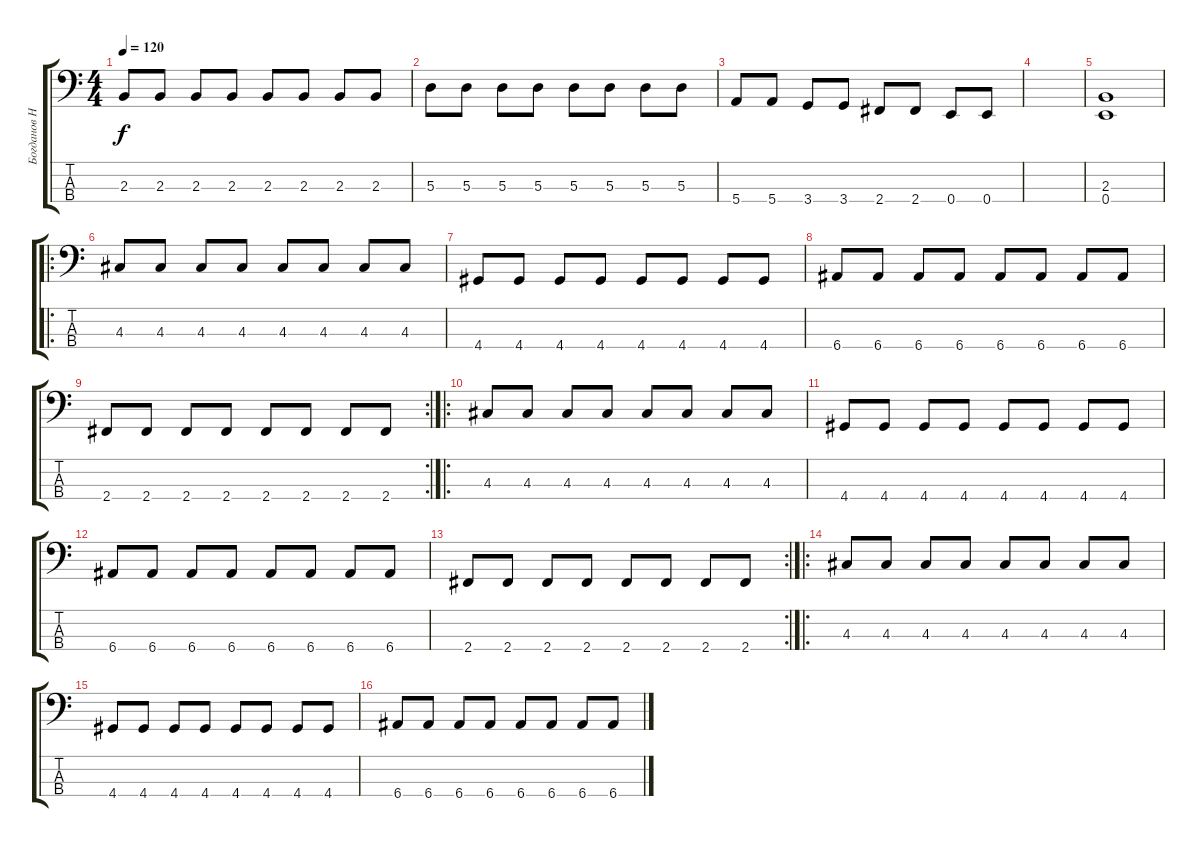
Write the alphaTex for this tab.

\track ("Богданов Н" "Богданов Н") {instrument electricbasspick}
\staff {score tabs}
\tuning (G2 D2 A1 E1) {hide}
\ts (4 4)
\tempo 120
\clef f4
\ks c
2.3.8{dy f} 2.3.8 2.3.8 2.3.8 2.3.8 2.3.8 2.3.8 2.3.8 |
5.3.8 5.3.8 5.3.8 5.3.8 5.3.8 5.3.8 5.3.8 5.3.8 |
5.4.8 5.4.8 3.4.8 3.4.8 2.4.8 2.4.8 0.4.8 0.4.8 |
|
(2.3 0.4).1 |
\ro
4.3.8 4.3.8 4.3.8 4.3.8 4.3.8 4.3.8 4.3.8 4.3.8 |
4.4.8 4.4.8 4.4.8 4.4.8 4.4.8 4.4.8 4.4.8 4.4.8 |
6.4.8 6.4.8 6.4.8 6.4.8 6.4.8 6.4.8 6.4.8 6.4.8 |
\rc 2
2.4.8 2.4.8 2.4.8 2.4.8 2.4.8 2.4.8 2.4.8 2.4.8 |
\ro
4.3.8 4.3.8 4.3.8 4.3.8 4.3.8 4.3.8 4.3.8 4.3.8 |
4.4.8 4.4.8 4.4.8 4.4.8 4.4.8 4.4.8 4.4.8 4.4.8 |
6.4.8 6.4.8 6.4.8 6.4.8 6.4.8 6.4.8 6.4.8 6.4.8 |
\rc 2
2.4.8 2.4.8 2.4.8 2.4.8 2.4.8 2.4.8 2.4.8 2.4.8 |
\ro
4.3.8 4.3.8 4.3.8 4.3.8 4.3.8 4.3.8 4.3.8 4.3.8 |
4.4.8 4.4.8 4.4.8 4.4.8 4.4.8 4.4.8 4.4.8 4.4.8 |
6.4.8 6.4.8 6.4.8 6.4.8 6.4.8 6.4.8 6.4.8 6.4.8
